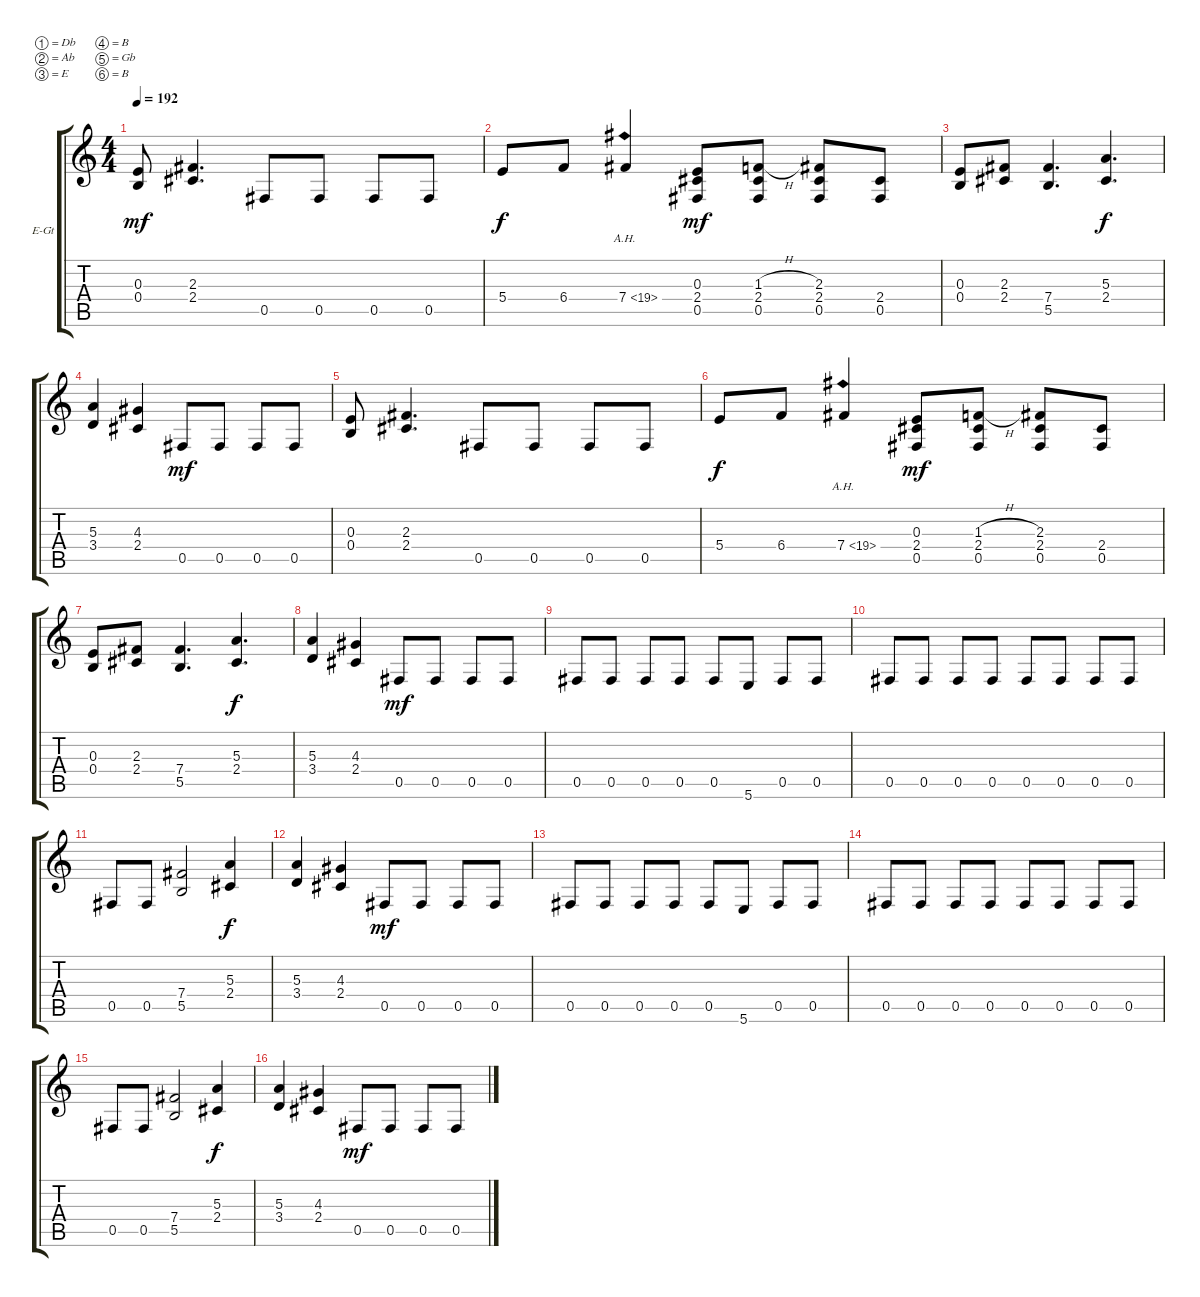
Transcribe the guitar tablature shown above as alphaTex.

\bracketExtendMode groupsimilarinstruments
\firstSystemTrackNameOrientation horizontal
\otherSystemsTrackNameOrientation horizontal
\track ("Guitar II" "E-Gt") {instrument distortionguitar}
\staff {score tabs}
\tuning (Db4 Ab3 E3 B2 Gb2 B1)
\ts (4 4)
\tempo 192
\clef g2
\ks c
(0.3 0.4).8{dy mf} (2.3 2.4).4{d} 0.5.8 0.5.8 0.5.8 0.5.8 |
5.4.8{dy f} 6.4.8 7.4{ah 12}.4 (0.3 2.4 0.5).8{dy mf} (1.3{h} 2.4 0.5).8 (2.3 2.4 0.5).8 (2.4 0.5).8 |
(0.3 0.4).8 (2.3 2.4).8 (7.4 5.5).4{d} (5.3 2.4).4{d dy f} |
(5.3 3.4).4 (4.3 2.4).4 0.5.8{dy mf} 0.5.8 0.5.8 0.5.8 |
(0.3 0.4).8 (2.3 2.4).4{d} 0.5.8 0.5.8 0.5.8 0.5.8 |
5.4.8{dy f} 6.4.8 7.4{ah 12}.4 (0.3 2.4 0.5).8{dy mf} (1.3{h} 2.4 0.5).8 (2.3 2.4 0.5).8 (2.4 0.5).8 |
(0.3 0.4).8 (2.3 2.4).8 (7.4 5.5).4{d} (5.3 2.4).4{d dy f} |
(5.3 3.4).4 (4.3 2.4).4 0.5.8{dy mf} 0.5.8 0.5.8 0.5.8 |
0.5.8 0.5.8 0.5.8 0.5.8 0.5.8 5.6.8 0.5.8 0.5.8 |
0.5.8 0.5.8 0.5.8 0.5.8 0.5.8 0.5.8 0.5.8 0.5.8 |
0.5.8 0.5.8 (7.4 5.5).2 (5.3 2.4).4{dy f} |
(5.3 3.4).4 (4.3 2.4).4 0.5.8{dy mf} 0.5.8 0.5.8 0.5.8 |
0.5.8 0.5.8 0.5.8 0.5.8 0.5.8 5.6.8 0.5.8 0.5.8 |
0.5.8 0.5.8 0.5.8 0.5.8 0.5.8 0.5.8 0.5.8 0.5.8 |
0.5.8 0.5.8 (7.4 5.5).2 (5.3 2.4).4{dy f} |
(5.3 3.4).4 (4.3 2.4).4 0.5.8{dy mf} 0.5.8 0.5.8 0.5.8
